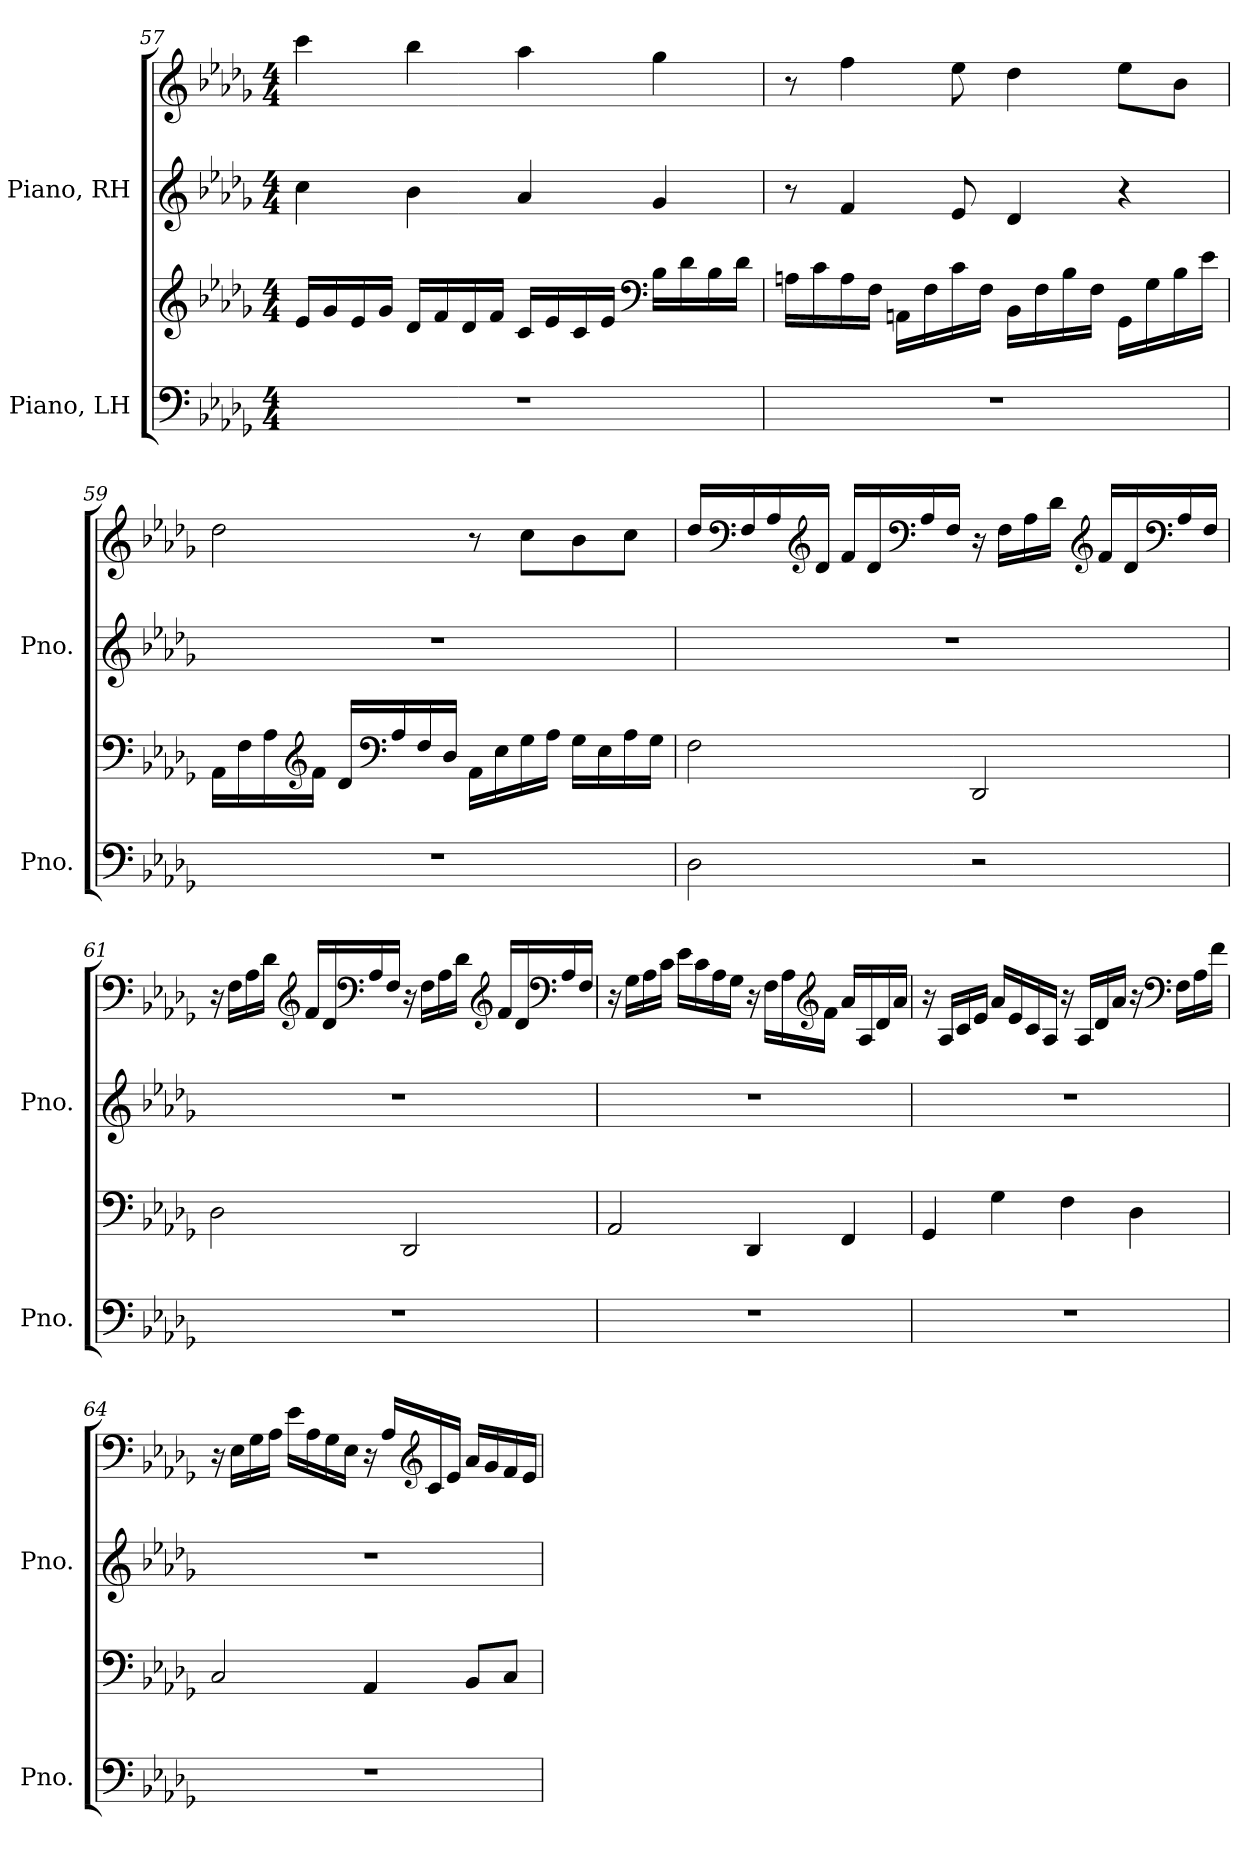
**kern	**kern	**kern	**kern
*part2	*part2	*part1	*part1
*staff4	*staff3	*staff2	*staff1
*I"Piano, LH	*	*I"Piano, RH	*
*I'Pno.	*	*I'Pno.	*
*clefF4	*clefG2	*clefG2	*clefG2
*k[b-e-a-d-g-]	*k[b-e-a-d-g-]	*k[b-e-a-d-g-]	*k[b-e-a-d-g-]
*M4/4	*M4/4	*M4/4	*M4/4
=57	=57	=57	=57
1r	16e-/LL	4cc\	4ccc\
.	16g-/	.	.
.	16e-/	.	.
.	16g-/JJ	.	.
.	16d-/LL	4b-\	4bb-\
.	16f/	.	.
.	16d-/	.	.
.	16f/JJ	.	.
.	16c/LL	4a-/	4aa-\
.	16e-/	.	.
.	16c/	.	.
.	16e-/JJ	.	.
*	*clefF4	*	*
.	16B-\LL	4g-/	4gg-\
.	16d-\	.	.
.	16B-\	.	.
.	16d-\JJ	.	.
!!LO:LB:g=z
=58	=58	=58	=58
1r	16An\LL	8r	8r
.	16c\	.	.
.	16A\	4f/	4ff\
.	16F\JJ	.	.
.	16AAn\LL	.	.
.	16F\	.	.
.	16c\	8e-/	8ee-\
.	16F\JJ	.	.
.	16BB-\LL	4d-/	4dd-\
.	16F\	.	.
.	16B-\	.	.
.	16F\JJ	.	.
.	16GG-\LL	4r	8ee-\L
.	16G-\	.	.
.	16B-\	.	8b-\J
.	16e-\JJ	.	.
=59	=59	=59	=59
1r	16AA-\LL	1r	2dd-\
.	16F\	.	.
.	16A-\	.	.
*	*clefG2	*	*
.	16f\JJ	.	.
.	16d-/LL	.	.
*	*clefF4	*	*
.	16A-/	.	.
.	16F/	.	.
.	16D-/JJ	.	.
.	16AA-\LL	.	8r
.	16E-\	.	.
.	16G-\	.	8cc\L
.	16A-\JJ	.	.
.	16G-\LL	.	8b-\
.	16E-\	.	.
.	16A-\	.	8cc\J
.	16G-\JJ	.	.
!!LO:PB:g=z
=60	=60	=60	=60
2D-\	2F\	1r	16dd-/LL
*	*	*	*clefF4
.	.	.	16F/
.	.	.	16A-/
*	*	*	*clefG2
.	.	.	16d-/JJ
.	.	.	16f/LL
.	.	.	16d-/
*	*	*	*clefF4
.	.	.	16A-/
.	.	.	16F/JJ
2r	2DD-/	.	16r
.	.	.	16F\LL
.	.	.	16A-\
.	.	.	16d-\JJ
*	*	*	*clefG2
.	.	.	16f/LL
.	.	.	16d-/
*	*	*	*clefF4
.	.	.	16A-/
.	.	.	16F/JJ
!!LO:LB:g=z
=61	=61	=61	=61
1r	2D-\	1r	16r
.	.	.	16F\LL
.	.	.	16A-\
.	.	.	16d-\JJ
*	*	*	*clefG2
.	.	.	16f/LL
.	.	.	16d-/
*	*	*	*clefF4
.	.	.	16A-/
.	.	.	16F/JJ
.	2DD-/	.	16r
.	.	.	16F\LL
.	.	.	16A-\
.	.	.	16d-\JJ
*	*	*	*clefG2
.	.	.	16f/LL
.	.	.	16d-/
*	*	*	*clefF4
.	.	.	16A-/
.	.	.	16F/JJ
=62	=62	=62	=62
1r	2AA-/	1r	16r
.	.	.	16G-\LL
.	.	.	16A-\
.	.	.	16c\JJ
.	.	.	16e-\LL
.	.	.	16c\
.	.	.	16A-\
.	.	.	16G-\JJ
.	4DD-/	.	16r
.	.	.	16F\LL
.	.	.	16A-\
*	*	*	*clefG2
.	.	.	16f\JJ
.	4FF/	.	16a-/LL
.	.	.	16A-/
.	.	.	16d-/
.	.	.	16a-/JJ
!!LO:LB:g=z
=63	=63	=63	=63
1r	4GG-/	1r	16r
.	.	.	16A-/LL
.	.	.	16c/
.	.	.	16e-/JJ
.	4G-\	.	16a-/LL
.	.	.	16e-/
.	.	.	16c/
.	.	.	16A-/JJ
.	4F\	.	16r
.	.	.	16A-/LL
.	.	.	16d-/
.	.	.	16a-/JJ
.	4D-\	.	16r
*	*	*	*clefF4
.	.	.	16F\LL
.	.	.	16A-\
.	.	.	16f\JJ
=64	=64	=64	=64
1r	2C/	1r	16r
.	.	.	16E-\LL
.	.	.	16G-\
.	.	.	16A-\JJ
.	.	.	16e-\LL
.	.	.	16A-\
.	.	.	16G-\
.	.	.	16E-\JJ
.	4AA-/	.	16r
.	.	.	16A-/LL
*	*	*	*clefG2
.	.	.	16c/
.	.	.	16e-/JJ
.	8BB-/L	.	16a-/LL
.	.	.	16g-/
.	8C/J	.	16f/
.	.	.	16e-/JJ
=	=	=	=
*-	*-	*-	*-
